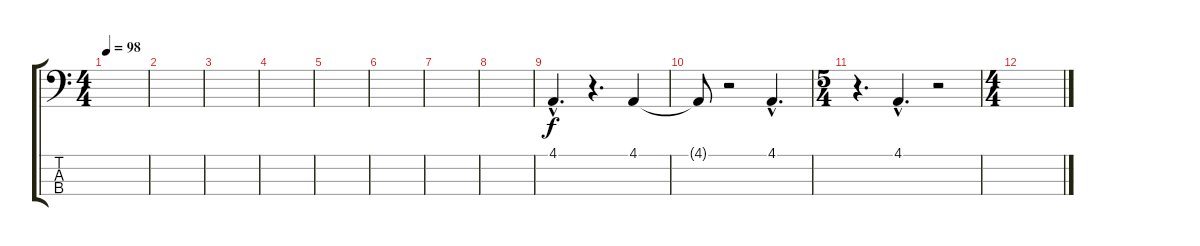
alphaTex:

\track "" {instrument telephonering}
\staff {score tabs}
\tuning (F2 C2 G1 C1) {hide}
\ts (4 4)
\tempo 98
\clef f4
\ks c
|
|
|
|
|
|
|
|
4.1{hac}.4{d} r.4{d} 4.1.4 |
4.1{t}.8 r.2 4.1{hac}.4{d} |
\ts (5 4)
r.4{d} 4.1{hac}.4{d} r.2 |
\ts (4 4)
